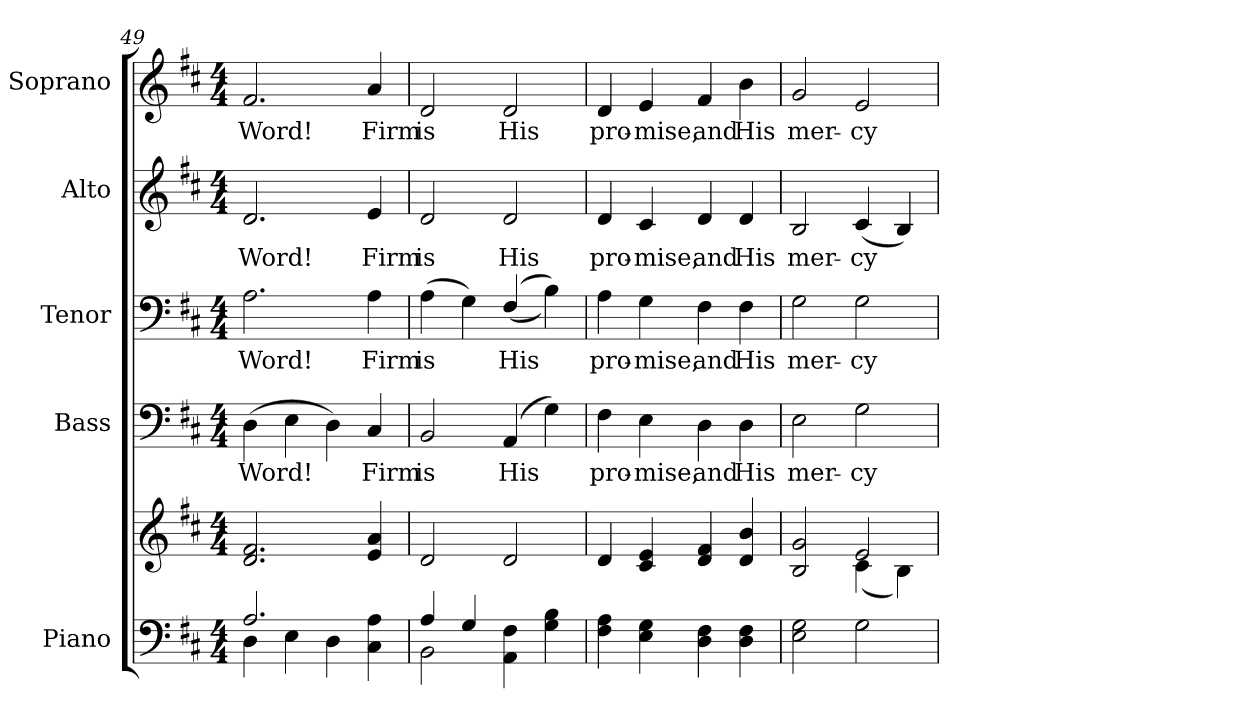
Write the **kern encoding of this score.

**kern	**kern	**kern	**text	**kern	**text	**kern	**text	**kern	**text
*part5	*part5	*part4	*part4	*part3	*part3	*part2	*part2	*part1	*part1
*staff6	*staff5	*staff4	*staff4	*staff3	*staff3	*staff2	*staff2	*staff1	*staff1
*I"Piano	*	*I"Bass	*	*I"Tenor	*	*I"Alto	*	*I"Soprano	*
*I'Pno.	*	*I'B.	*	*I'T.	*	*I'A.	*	*I'S.	*
!!LO:PB:g=z
*clefF4	*clefG2	*clefF4	*	*clefF4	*	*clefG2	*	*clefG2	*
*k[f#c#]	*k[f#c#]	*k[f#c#]	*	*k[f#c#]	*	*k[f#c#]	*	*k[f#c#]	*
*D:	*D:	*D:	*	*D:	*	*D:	*	*D:	*
*M4/4	*M4/4	*M4/4	*	*M4/4	*	*M4/4	*	*M4/4	*
=49	=49	=49	=49	=49	=49	=49	=49	=49	=49
*^	*	*	*	*	*	*	*	*	*
!	!	!	!	!LO:LY:b:color=#000000	!	!	!	!	!	!
!	!	!	!	!	!	!LO:LY:b:color=#000000	!	!	!	!
!	!	!	!	!	!	!	!	!LO:LY:b:color=#000000	!	!
!	!	!	!	!	!	!	!	!	!	!LO:LY:b:color=#000000
2.Ai/	4Di\	2.di/ 2.f#i	(4Di\	Word!	2.Ai\	Word!	2.di/	Word!	2.f#i/	Word!
.	4Ei\	.	4Ei\	.	.	.	.	.	.	.
.	4Di\	.	4Di\)	.	.	.	.	.	.	.
!	!	!	!	!LO:LY:b:color=#000000	!	!	!	!	!	!
!	!	!	!	!	!	!LO:LY:b:color=#000000	!	!	!	!
!	!	!	!	!	!	!	!	!LO:LY:b:color=#000000	!	!
!	!	!	!	!	!	!	!	!	!	!LO:LY:b:color=#000000
4C#i\ 4Ai	4ryy	4ei/ 4ai	4C#i/	Firm	4Ai\	Firm	4ei/	Firm	4ai/	Firm
=50	=50	=50	=50	=50	=50	=50	=50	=50	=50	=50
!	!	!	!	!LO:LY:b:color=#000000	!	!	!	!	!	!
!	!	!	!	!	!	!LO:LY:b:color=#000000	!	!	!	!
!	!	!	!	!	!	!	!	!LO:LY:b:color=#000000	!	!
!	!	!	!	!	!	!	!	!	!	!LO:LY:b:color=#000000
4Ai/	2BBi\	2di/	2BBi/	is	(4Ai\	is	2di/	is	2di/	is
4Gi/	.	.	.	.	4Gi\)	.	.	.	.	.
!	!	!	!	!LO:LY:b:color=#000000	!	!	!	!	!	!
!	!	!	!	!	!	!LO:LY:b:color=#000000	!	!	!	!
!	!	!	!	!	!	!	!	!LO:LY:b:color=#000000	!	!
!	!	!	!	!	!	!	!	!	!	!LO:LY:b:color=#000000
4AAi\ 4F#i	2ryy	2di/	(4AAi/	His	((4F#i/	His	2di/	His	2di/	His
4Gi\ 4Bi	.	.	4Gi\)	.	4Bi\))	.	.	.	.	.
*v	*v	*	*	*	*	*	*	*	*	*
=51	=51	=51	=51	=51	=51	=51	=51	=51	=51
!	!	!	!LO:LY:b:color=#000000	!	!	!	!	!	!
!	!	!	!	!	!LO:LY:b:color=#000000	!	!	!	!
!	!	!	!	!	!	!	!LO:LY:b:color=#000000	!	!
!	!	!	!	!	!	!	!	!	!LO:LY:b:color=#000000
4F#i\ 4Ai	4di/	4F#i\	pro-	4Ai\	pro-	4di/	pro-	4di/	pro-
!	!	!	!LO:LY:b:color=#000000	!	!	!	!	!	!
!	!	!	!	!	!LO:LY:b:color=#000000	!	!	!	!
!	!	!	!	!	!	!	!LO:LY:b:color=#000000	!	!
!	!	!	!	!	!	!	!	!	!LO:LY:b:color=#000000
4Ei\ 4Gi	4c#i/ 4ei	4Ei\	-mise,	4Gi\	-mise,	4c#i/	-mise,	4ei/	-mise,
!	!	!	!LO:LY:b:color=#000000	!	!	!	!	!	!
!	!	!	!	!	!LO:LY:b:color=#000000	!	!	!	!
!	!	!	!	!	!	!	!LO:LY:b:color=#000000	!	!
!	!	!	!	!	!	!	!	!	!LO:LY:b:color=#000000
4Di\ 4F#i	4di/ 4f#i	4Di\	and	4F#i\	and	4di/	and	4f#i/	and
!	!	!	!LO:LY:b:color=#000000	!	!	!	!	!	!
!	!	!	!	!	!LO:LY:b:color=#000000	!	!	!	!
!	!	!	!	!	!	!	!LO:LY:b:color=#000000	!	!
!	!	!	!	!	!	!	!	!	!LO:LY:b:color=#000000
4Di\ 4F#i	4di/ 4bi	4Di\	His	4F#i\	His	4di/	His	4bi\	His
=52	=52	=52	=52	=52	=52	=52	=52	=52	=52
*	*^	*	*	*	*	*	*	*	*
!	!	!	!	!LO:LY:b:color=#000000	!	!	!	!	!	!
!	!	!	!	!	!	!LO:LY:b:color=#000000	!	!	!	!
!	!	!	!	!	!	!	!	!LO:LY:b:color=#000000	!	!
!	!	!	!	!	!	!	!	!	!	!LO:LY:b:color=#000000
2Ei\ 2Gi	2Bi/ 2gi	2ryy	2Ei\	mer-	2Gi\	mer-	2Bi/	mer-	2gi/	mer-
!	!	!	!	!LO:LY:b:color=#000000	!	!	!	!	!	!
!	!	!	!	!	!	!LO:LY:b:color=#000000	!	!	!	!
!	!	!	!	!	!	!	!	!LO:LY:b:color=#000000	!	!
!	!	!	!	!	!	!	!	!	!	!LO:LY:b:color=#000000
2Gi\	2ei/	(4c#i\	2Gi\	-cy	2Gi\	-cy	(4c#i/	-cy	2ei/	-cy
.	.	4Bi\)	.	.	.	.	4Bi/)	.	.	.
*	*v	*v	*	*	*	*	*	*	*	*
=	=	=	=	=	=	=	=	=	=
*-	*-	*-	*-	*-	*-	*-	*-	*-	*-
